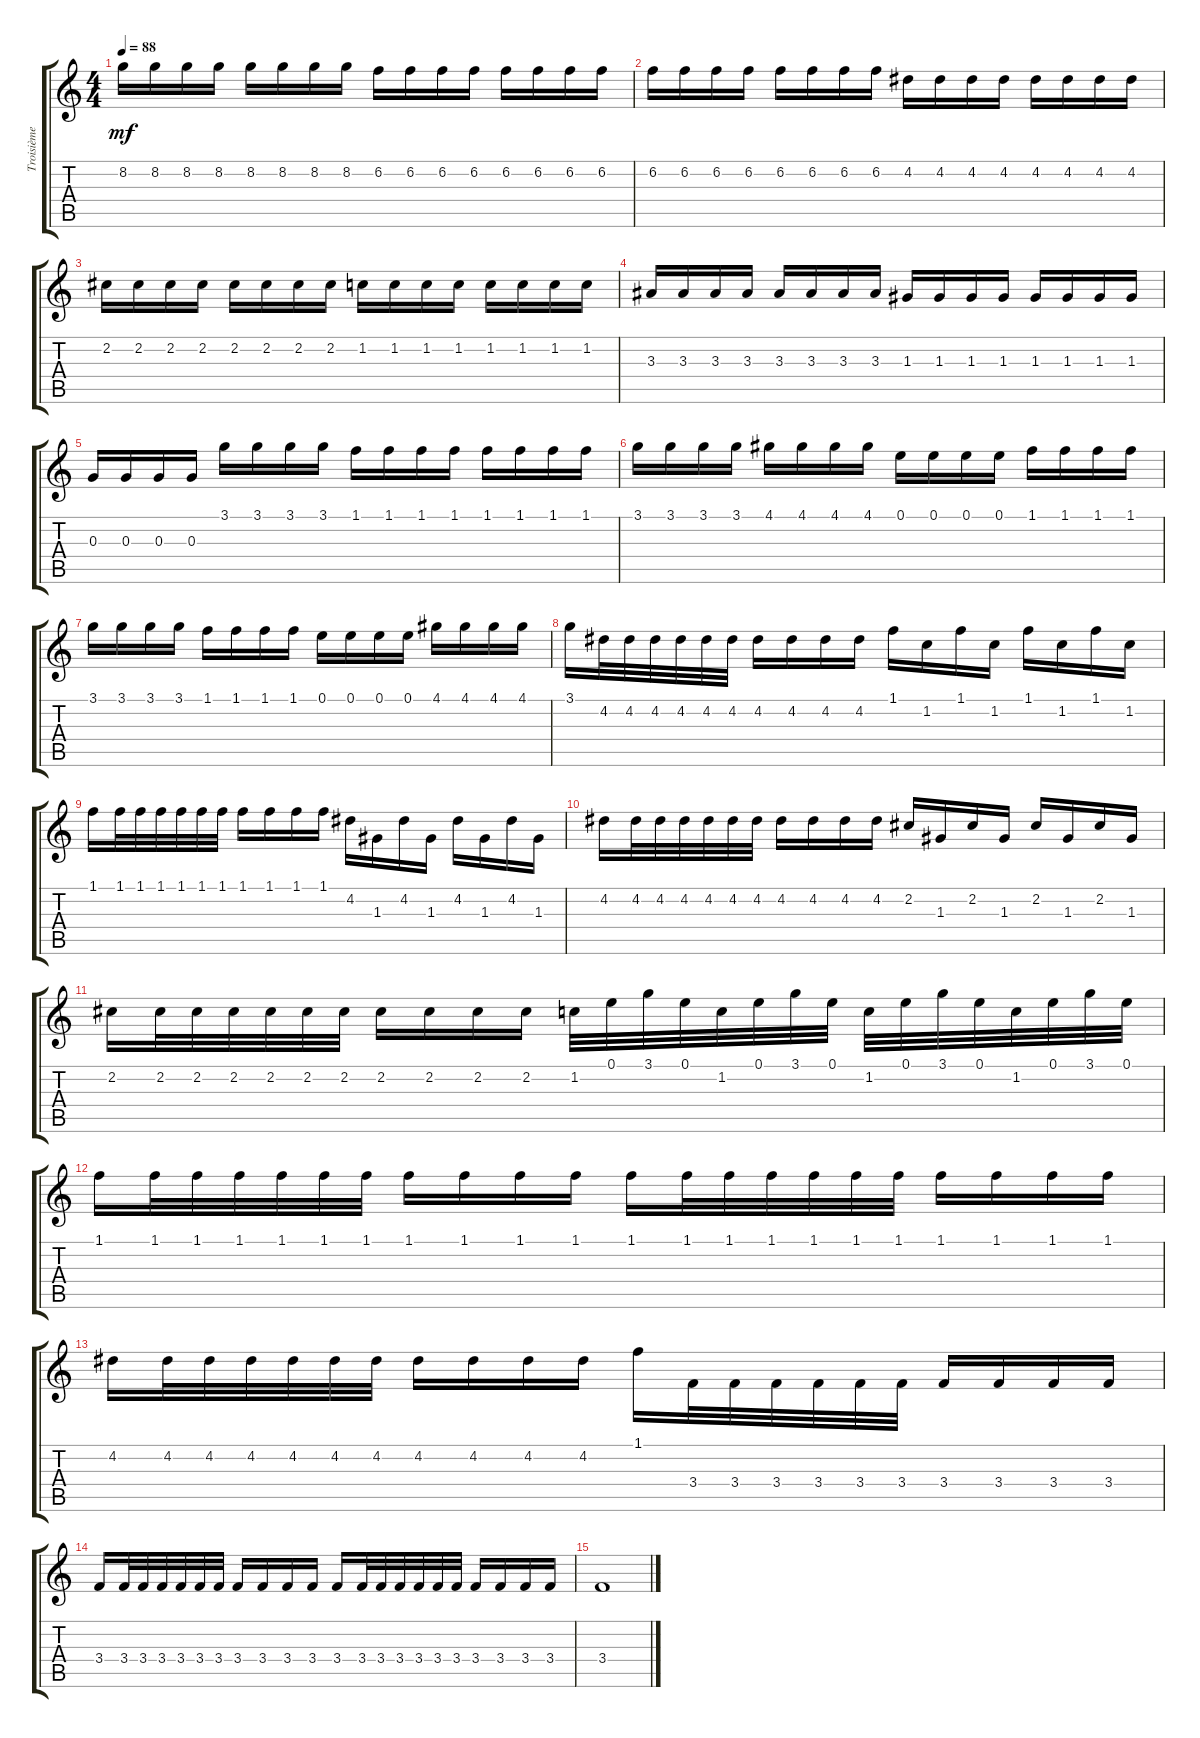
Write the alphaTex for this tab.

\track ("Troisième Guitare" "Troisième ") {instrument acousticguitarsteel}
\staff {score tabs}
\tuning (E4 B3 G3 D3 A2 E2) {hide}
\ts (4 4)
\tempo 88
\clef g2
\ks c
8.2.16{dy mf} 8.2.16 8.2.16 8.2.16 8.2.16 8.2.16 8.2.16 8.2.16 6.2.16 6.2.16 6.2.16 6.2.16 6.2.16 6.2.16 6.2.16 6.2.16 |
6.2.16 6.2.16 6.2.16 6.2.16 6.2.16 6.2.16 6.2.16 6.2.16 4.2.16 4.2.16 4.2.16 4.2.16 4.2.16 4.2.16 4.2.16 4.2.16 |
2.2.16 2.2.16 2.2.16 2.2.16 2.2.16 2.2.16 2.2.16 2.2.16 1.2.16 1.2.16 1.2.16 1.2.16 1.2.16 1.2.16 1.2.16 1.2.16 |
3.3.16 3.3.16 3.3.16 3.3.16 3.3.16 3.3.16 3.3.16 3.3.16 1.3.16 1.3.16 1.3.16 1.3.16 1.3.16 1.3.16 1.3.16 1.3.16 |
0.3.16 0.3.16 0.3.16 0.3.16 3.1.16 3.1.16 3.1.16 3.1.16 1.1.16 1.1.16 1.1.16 1.1.16 1.1.16 1.1.16 1.1.16 1.1.16 |
3.1.16 3.1.16 3.1.16 3.1.16 4.1.16 4.1.16 4.1.16 4.1.16 0.1.16 0.1.16 0.1.16 0.1.16 1.1.16 1.1.16 1.1.16 1.1.16 |
3.1.16 3.1.16 3.1.16 3.1.16 1.1.16 1.1.16 1.1.16 1.1.16 0.1.16 0.1.16 0.1.16 0.1.16 4.1.16 4.1.16 4.1.16 4.1.16 |
3.1.16 4.2.32 4.2.32 4.2.32 4.2.32 4.2.32 4.2.32 4.2.16 4.2.16 4.2.16 4.2.16 1.1.16 1.2.16 1.1.16 1.2.16 1.1.16 1.2.16 1.1.16 1.2.16 |
1.1.16 1.1.32 1.1.32 1.1.32 1.1.32 1.1.32 1.1.32 1.1.16 1.1.16 1.1.16 1.1.16 4.2.16 1.3.16 4.2.16 1.3.16 4.2.16 1.3.16 4.2.16 1.3.16 |
4.2.16 4.2.32 4.2.32 4.2.32 4.2.32 4.2.32 4.2.32 4.2.16 4.2.16 4.2.16 4.2.16 2.2.16 1.3.16 2.2.16 1.3.16 2.2.16 1.3.16 2.2.16 1.3.16 |
2.2.16 2.2.32 2.2.32 2.2.32 2.2.32 2.2.32 2.2.32 2.2.16 2.2.16 2.2.16 2.2.16 1.2.32 0.1.32 3.1.32 0.1.32 1.2.32 0.1.32 3.1.32 0.1.32 1.2.32 0.1.32 3.1.32 0.1.32 1.2.32 0.1.32 3.1.32 0.1.32 |
1.1.16 1.1.32 1.1.32 1.1.32 1.1.32 1.1.32 1.1.32 1.1.16 1.1.16 1.1.16 1.1.16 1.1.16 1.1.32 1.1.32 1.1.32 1.1.32 1.1.32 1.1.32 1.1.16 1.1.16 1.1.16 1.1.16 |
4.2.16 4.2.32 4.2.32 4.2.32 4.2.32 4.2.32 4.2.32 4.2.16 4.2.16 4.2.16 4.2.16 1.1.16 3.4.32 3.4.32 3.4.32 3.4.32 3.4.32 3.4.32 3.4.16 3.4.16 3.4.16 3.4.16 |
3.4.16 3.4.32 3.4.32 3.4.32 3.4.32 3.4.32 3.4.32 3.4.16 3.4.16 3.4.16 3.4.16 3.4.16 3.4.32 3.4.32 3.4.32 3.4.32 3.4.32 3.4.32 3.4.16 3.4.16 3.4.16 3.4.16 |
3.4.1
